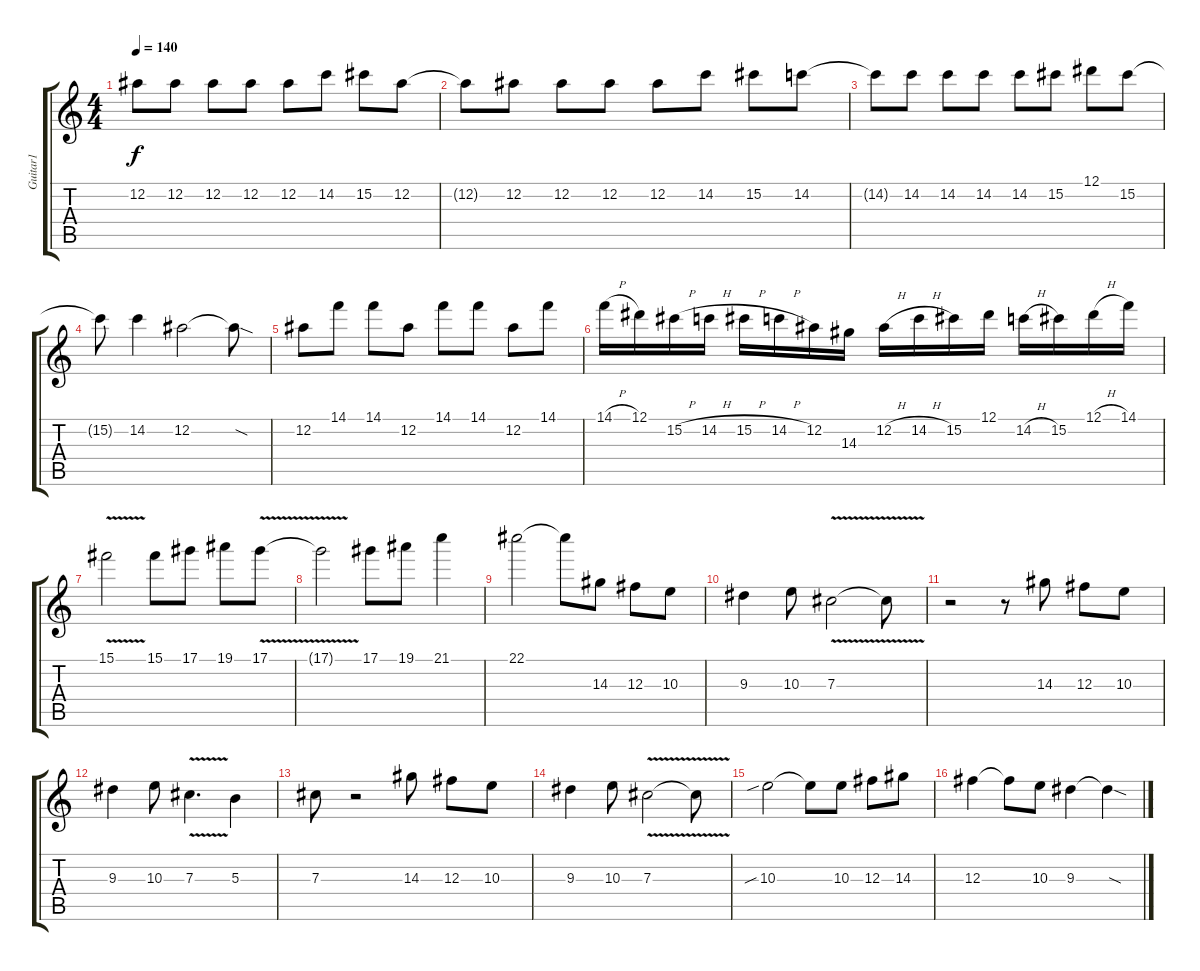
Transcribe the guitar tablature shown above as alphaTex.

\track ("Guitar1" "Guitar1") {instrument overdrivenguitar}
\staff {score tabs}
\tuning (Eb4 Bb3 Gb3 Db3 Ab2 Eb2) {hide}
\ts (4 4)
\tempo 140
\clef g2
\ks c
12.2{t}.8{dy f} 12.2.8 12.2.8 12.2.8 12.2.8 14.2.8 15.2.8 12.2.8 |
12.2{t}.8 12.2.8 12.2.8 12.2.8 12.2.8 14.2.8 15.2.8 14.2.8 |
14.2{t}.8 14.2.8 14.2.8 14.2.8 14.2.8 15.2.8 12.1.8 15.2.8 |
15.2{t}.8 14.2.4 12.2.2 12.2{sod t}.8 |
12.2.8 14.1.8 14.1.8 12.2.8 14.1.8 14.1.8 12.2.8 14.1.8 |
14.1{h}.16 12.1.16 15.2{h}.16 14.2{h}.16 15.2{h}.16 14.2{h}.16 12.2.16 14.3.16 12.2{h}.16 14.2{h}.16 15.2.16 12.1.16 14.2{h}.16 15.2.16 12.1{h}.16 14.1.16 |
15.1{v}.2 15.1.8 17.1.8 19.1.8 17.1{v}.8 |
17.1{t}.2 17.1.8 19.1.8 21.1.4 |
22.1.2 22.1{t}.8 14.3.8 12.3.8 10.3.8 |
9.3.4 10.3.8 7.3{v}.2 7.3{t}.8 |
r.2 r.8 14.3.8 12.3.8 10.3.8 |
9.3.4 10.3.8 7.3{v}.4{d} 5.3.4 |
7.3.8 r.2 14.3.8 12.3.8 10.3.8 |
9.3.4 10.3.8 7.3{v}.2 7.3{t}.8 |
10.3{sib}.2 10.3{t}.8 10.3.8 12.3.8 14.3.8 |
12.3.4 12.3{t}.8 10.3.8 9.3.4 9.3{sod t}.4
